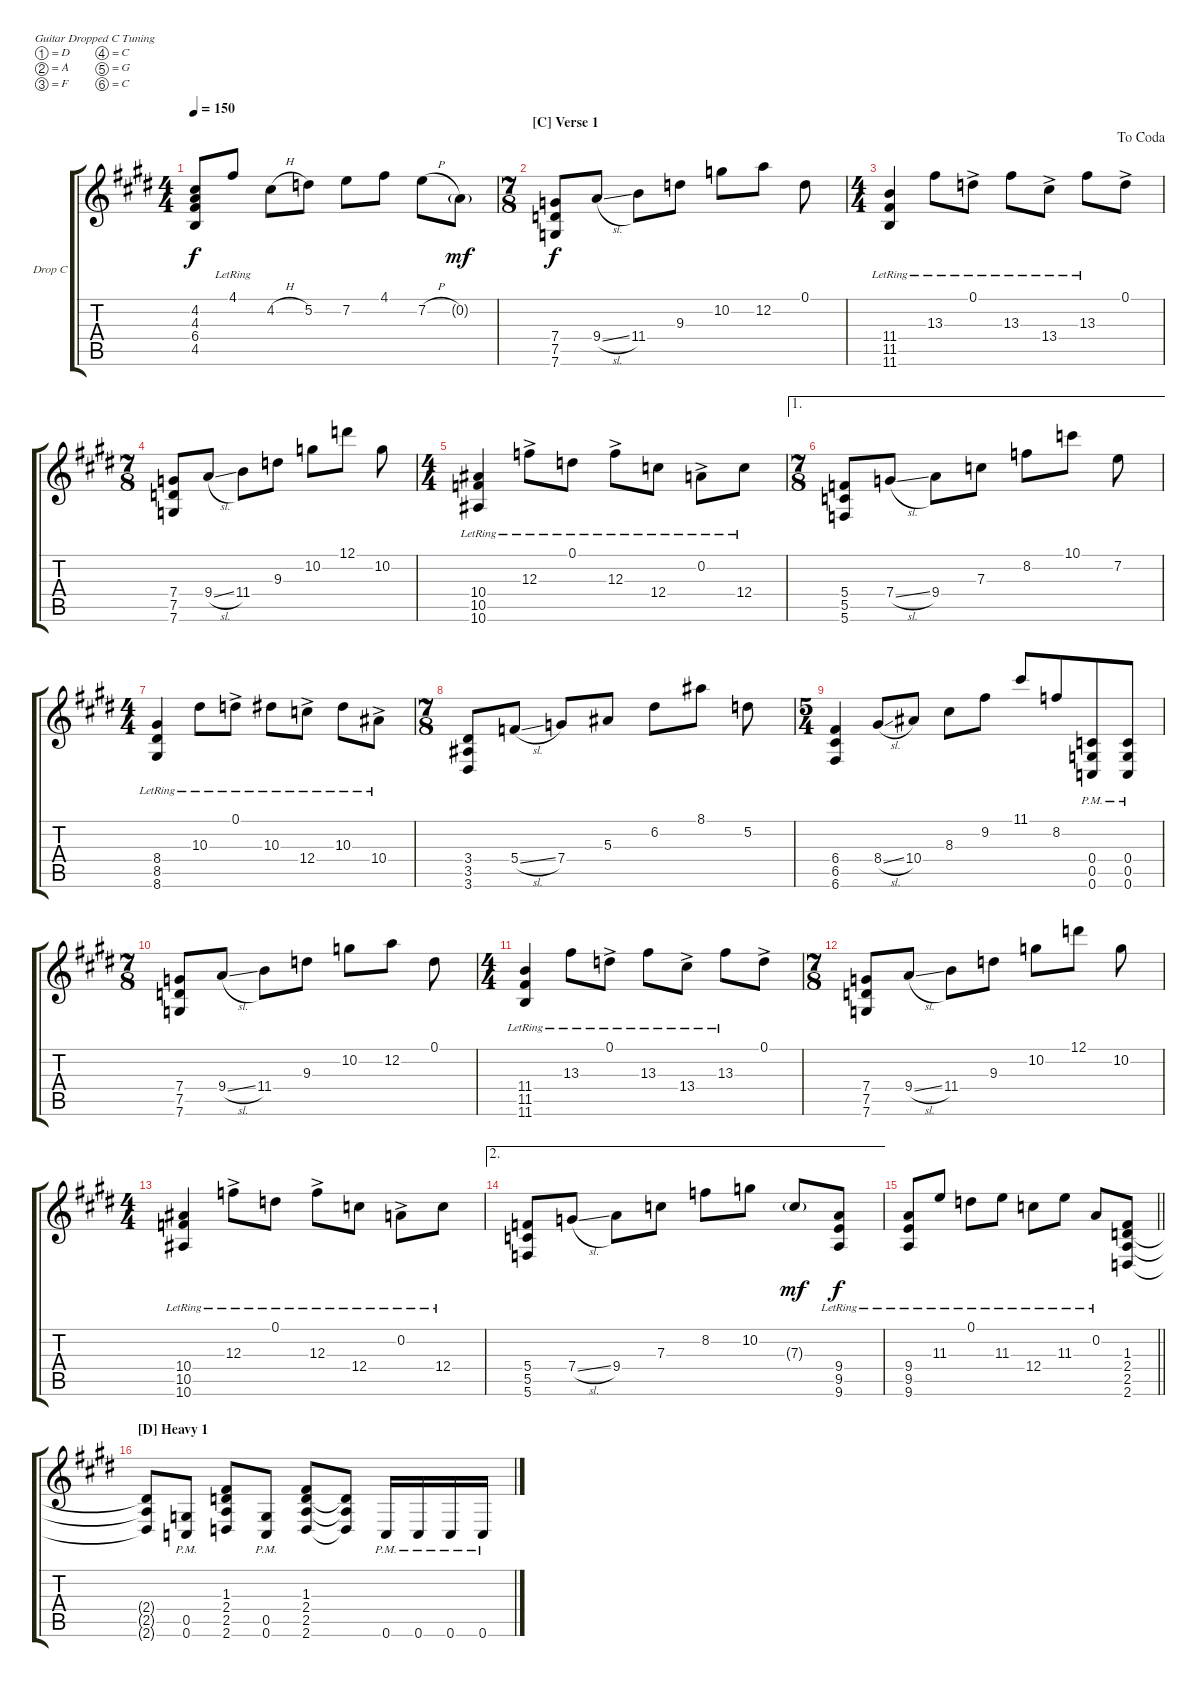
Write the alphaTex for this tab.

\bracketExtendMode groupsimilarinstruments
\firstSystemTrackNameOrientation horizontal
\otherSystemsTrackNameOrientation horizontal
\track ("Guitar R" "Drop C") {instrument distortionguitar}
\staff {score tabs}
\tuning (D4 A3 F3 C3 G2 C2)
\ts (4 4)
\tempo 150
\clef g2
\ks e
(4.2{t} 4.3{t} 6.4{t} 4.5{t}).8{dy f} 4.1{lr}.8 4.2{h}.8 5.2.8 7.2.8 4.1.8 7.2{h}.8 0.2{g}.8{dy mf} |
\ts (7 8)
\beaming (8 2 2 2 2)
\section ("C" "Verse 1")
(7.4 7.5 7.6).8{dy f} 9.4{sl}.8 11.4.8 9.3.8 10.2.8 12.2.8 0.1.8 |
\ts (4 4)
\beaming (8 2 2 2 2)
\jump dacoda
(11.4{lr} 11.5{lr} 11.6{lr}).4 13.3{lr}.8 0.1{ac lr}.8 13.3{lr}.8 13.4{ac lr}.8 13.3{lr}.8 0.1{ac}.8 |
\ts (7 8)
\beaming (8 2 2 2 2)
(7.4 7.5 7.6).8 9.4{sl}.8 11.4.8 9.3.8 10.2.8 12.1.8 10.2.8 |
\ts (4 4)
\beaming (8 2 2 2 2)
(10.4{lr} 10.5{lr} 10.6{lr}).4 12.3{ac lr}.8 0.1{lr}.8 12.3{ac lr}.8 12.4{lr}.8 0.2{ac lr}.8 12.4{lr}.8 |
\ae 1
\ts (7 8)
\beaming (8 2 2 2 2)
(5.4 5.5 5.6).8 7.4{sl}.8 9.4.8 7.3.8 8.2.8 10.1.8 7.2.8 |
\ts (4 4)
\beaming (8 2 2 2 2)
(8.4{lr} 8.5{lr} 8.6{lr}).4 10.3{lr}.8 0.1{ac lr}.8 10.3{lr}.8 12.4{ac lr}.8 10.3{lr}.8 10.4{ac lr}.8 |
\ts (7 8)
\beaming (8 2 2 2 2)
(3.4 3.5 3.6).8 5.4{sl}.8 7.4.8 5.3.8 6.2.8 8.1.8 5.2.8 |
\ts (5 4)
\beaming (8 2 2 2 4)
(6.4 6.5 6.6).4 8.4{sl}.8 10.4.8 8.3.8 9.2.8 11.1.8 8.2.8 (0.4{pm} 0.5{pm} 0.6{pm}).8 (0.4{pm} 0.5{pm} 0.6{pm}).8 |
\ts (7 8)
(7.4 7.5 7.6).8 9.4{sl}.8 11.4.8 9.3.8 10.2.8 12.2.8 0.1.8 |
\ts (4 4)
\beaming (8 2 2 2 2)
(11.4{lr} 11.5{lr} 11.6{lr}).4 13.3{lr}.8 0.1{ac lr}.8 13.3{lr}.8 13.4{ac lr}.8 13.3{lr}.8 0.1{ac}.8 |
\ts (7 8)
(7.4 7.5 7.6).8 9.4{sl}.8 11.4.8 9.3.8 10.2.8 12.1.8 10.2.8 |
\ts (4 4)
(10.4{lr} 10.5{lr} 10.6{lr}).4 12.3{ac lr}.8 0.1{lr}.8 12.3{ac lr}.8 12.4{lr}.8 0.2{ac lr}.8 12.4{lr}.8 |
\ae 2
(5.4 5.5 5.6).8 7.4{sl}.8 9.4.8 7.3.8 8.2.8 10.2.8 7.3{g}.8{dy mf} (9.4{lr} 9.5{lr} 9.6{lr}).8{dy f} |
\barLineRight lightlight
(9.4{lr} 9.5{lr} 9.6{lr}).8 11.3{lr}.8 0.1{lr}.8 11.3{lr}.8 12.4{lr}.8 11.3{lr}.8 0.2{lr}.8 (2.4 2.5 2.6 1.3).8 |
\section ("D" "Heavy 1")
(2.4{t} 2.5{t} 2.6{t}).8 (0.5{pm} 0.6{pm}).8 (2.4 2.5 2.6 1.3).8 (0.5{pm} 0.6{pm}).8 (2.4 2.5 2.6 1.3).8 (2.4{t} 2.5{t} 2.6{t}).8 0.6{pm}.16 0.6{pm}.16 0.6{pm}.16 0.6{pm}.16
